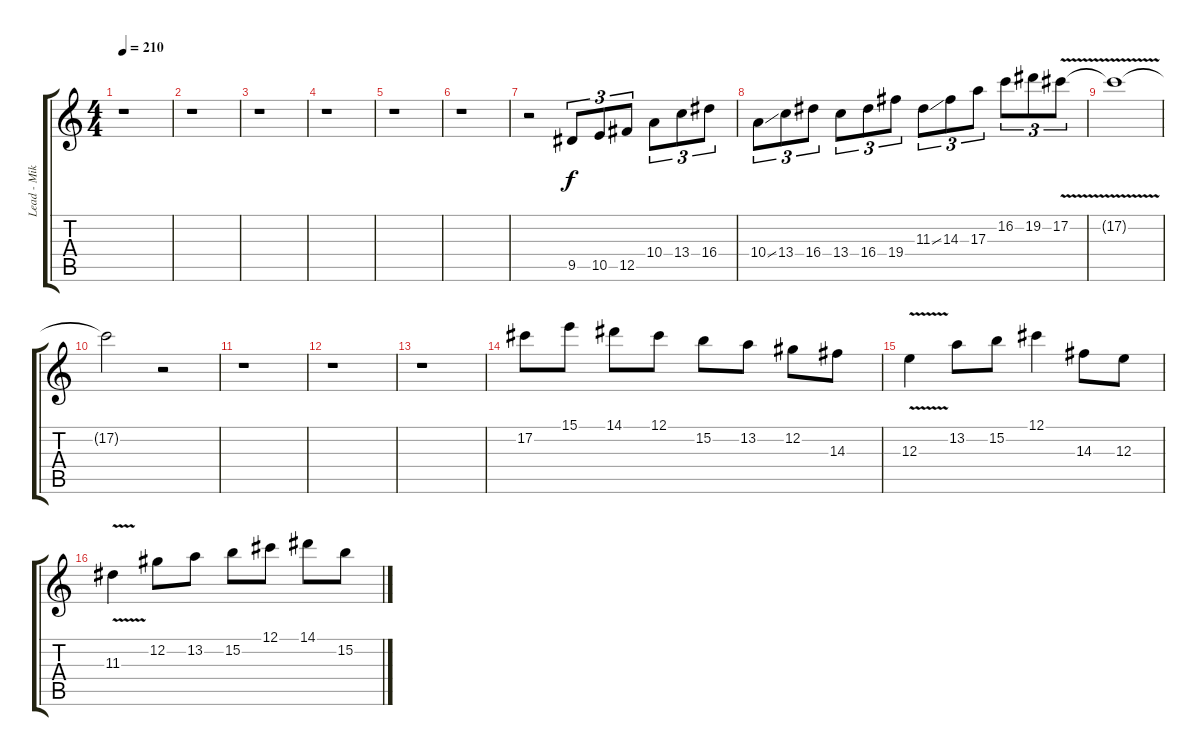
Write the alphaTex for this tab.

\track ("Lead - Mike Martin" "Lead - Mik") {instrument distortionguitar}
\staff {score tabs}
\tuning (Db4 Ab3 E3 B2 Gb2 Db2) {hide}
\ts (4 4)
\tempo 210
\clef g2
\ks c
r.1{dy f} |
r.1 |
r.1 |
r.1 |
r.1 |
r.1 |
r.2 9.5.8{tu (3 2)} 10.5.8{tu (3 2)} 12.5.8{tu (3 2)} 10.4.8{tu (3 2)} 13.4.8{tu (3 2)} 16.4.8{tu (3 2)} |
10.4{ss}.8{tu (3 2)} 13.4.8{tu (3 2)} 16.4.8{tu (3 2)} 13.4.8{tu (3 2)} 16.4.8{tu (3 2)} 19.4.8{tu (3 2)} 11.3{ss}.8{tu (3 2)} 14.3.8{tu (3 2)} 17.3.8{tu (3 2)} 16.2.8{tu (3 2)} 19.2.8{tu (3 2)} 17.2{v}.8{tu (3 2)} |
17.2{t}.1 |
17.2{t}.2 r.2 |
r.1 |
r.1 |
r.1 |
17.2.8 15.1.8 14.1.8 12.1.8 15.2.8 13.2.8 12.2.8 14.3.8 |
12.3{v}.4 13.2.8 15.2.8 12.1.4 14.3.8 12.3.8 |
11.3{v}.4 12.2.8 13.2.8 15.2.8 12.1.8 14.1.8 15.2.8
